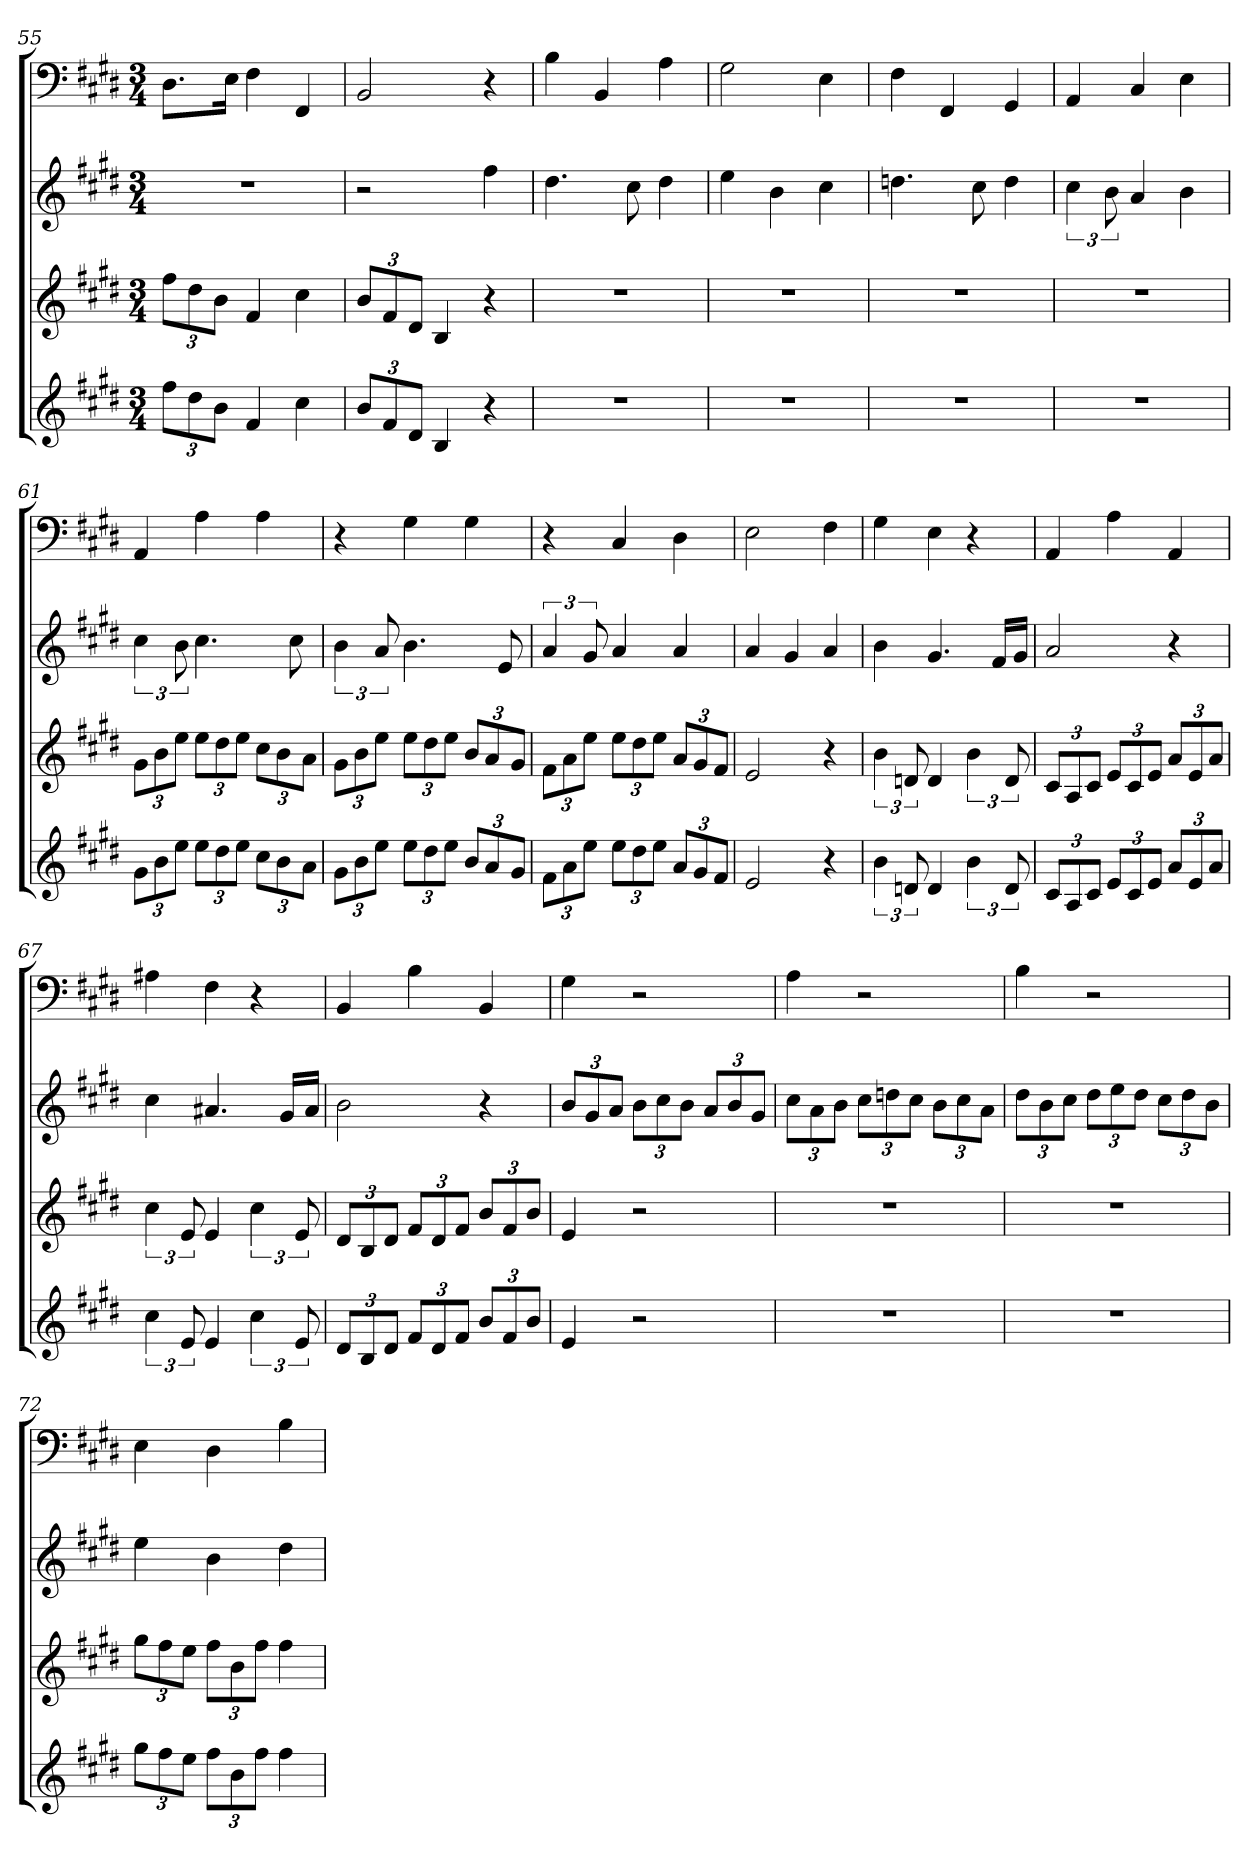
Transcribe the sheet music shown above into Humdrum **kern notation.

**kern	**kern	**kern	**kern
*part4	*part3	*part2	*part1
*staff4	*staff3	*staff2	*staff1
*	*	*	*clefF4
*k[f#c#g#d#]	*k[f#c#g#d#]	*k[f#c#g#d#]	*k[f#c#g#d#]
*E:	*E:	*E:	*E:
*M3/4	*M3/4	*M3/4	*M3/4
=55	=55	=55	=55
12ff#L	12ff#L	2.r	8.D#\L
12dd#	12dd#	.	.
12bJ	12bJ	.	.
.	.	.	16E\Jk
4f#	4f#	.	4F#
4cc#	4cc#	.	4FF#
=56	=56	=56	=56
12bL	12bL	2r	2BB
12f#	12f#	.	.
12d#J	12d#J	.	.
4B	4B	.	.
4r	4r	4ff#	4r
=57	=57	=57	=57
2.r	2.r	4.dd#	4B
.	.	.	4BB
.	.	8cc#	.
.	.	4dd#	4A
=58	=58	=58	=58
2.r	2.r	4ee	2G#
.	.	4b	.
.	.	4cc#	4E
=59	=59	=59	=59
2.r	2.r	4.ddn	4F#
.	.	.	4FF#
.	.	8cc#	.
.	.	4dd	4GG#
=60	=60	=60	=60
2.r	2.r	6cc#	4AA
.	.	12b	.
.	.	4a	4C#
.	.	4b	4E
=61	=61	=61	=61
12g#L	12g#L	6cc#	4AA
12b	12b	.	.
12eeJ	12eeJ	12b	.
12eeL	12eeL	4.cc#	4A
12dd#	12dd#	.	.
12eeJ	12eeJ	.	.
12cc#L	12cc#L	.	4A
12b	12b	.	.
.	.	8cc#	.
12aJ	12aJ	.	.
=62	=62	=62	=62
12g#L	12g#L	6b	4r
12b	12b	.	.
12eeJ	12eeJ	12a	.
12eeL	12eeL	4.b	4G#
12dd#	12dd#	.	.
12eeJ	12eeJ	.	.
12bL	12bL	.	4G#
12a	12a	.	.
.	.	8e	.
12g#J	12g#J	.	.
=63	=63	=63	=63
12f#L	12f#L	6a	4r
12a	12a	.	.
12eeJ	12eeJ	12g#	.
12eeL	12eeL	4a	4C#
12dd#	12dd#	.	.
12eeJ	12eeJ	.	.
12aL	12aL	4a	4D#
12g#	12g#	.	.
12f#J	12f#J	.	.
=64	=64	=64	=64
2e	2e	4a	2E
.	.	4g#	.
4r	4r	4a	4F#
=65	=65	=65	=65
6b	6b	4b	4G#
12dn	12dn	.	.
4d	4d	4.g#	4E
6b	6b	.	4r
.	.	16f#LL	.
12d	12d	.	.
.	.	16g#JJ	.
=66	=66	=66	=66
12c#L	12c#L	2a	4AA
12A	12A	.	.
12c#J	12c#J	.	.
12eL	12eL	.	4A
12c#	12c#	.	.
12eJ	12eJ	.	.
12aL	12aL	4r	4AA
12e	12e	.	.
12aJ	12aJ	.	.
=67	=67	=67	=67
6cc#	6cc#	4cc#	4A#X
12e	12e	.	.
4e	4e	4.a#X	4F#
6cc#	6cc#	.	4r
.	.	16g#LL	.
12e	12e	.	.
.	.	16a#JJ	.
=68	=68	=68	=68
12d#L	12d#L	2b	4BB
12B	12B	.	.
12d#J	12d#J	.	.
12f#L	12f#L	.	4B
12d#	12d#	.	.
12f#J	12f#J	.	.
12bL	12bL	4r	4BB
12f#	12f#	.	.
12bJ	12bJ	.	.
=69	=69	=69	=69
4e	4e	12bL	4G#
.	.	12g#	.
.	.	12aJ	.
2r	2r	12bL	2r
.	.	12cc#	.
.	.	12bJ	.
.	.	12aL	.
.	.	12b	.
.	.	12g#J	.
=70	=70	=70	=70
2.r	2.r	12cc#L	4A
.	.	12a	.
.	.	12bJ	.
.	.	12cc#L	2r
.	.	12ddn	.
.	.	12cc#J	.
.	.	12bL	.
.	.	12cc#	.
.	.	12aJ	.
=71	=71	=71	=71
2.r	2.r	12dd#L	4B
.	.	12b	.
.	.	12cc#J	.
.	.	12dd#L	2r
.	.	12ee	.
.	.	12dd#J	.
.	.	12cc#L	.
.	.	12dd#	.
.	.	12bJ	.
=72	=72	=72	=72
12gg#L	12gg#L	4ee	4E
12ff#	12ff#	.	.
12eeJ	12eeJ	.	.
12ff#L	12ff#L	4b	4D#
12b	12b	.	.
12ff#J	12ff#J	.	.
4ff#	4ff#	4dd#	4B
=	=	=	=
*-	*-	*-	*-
